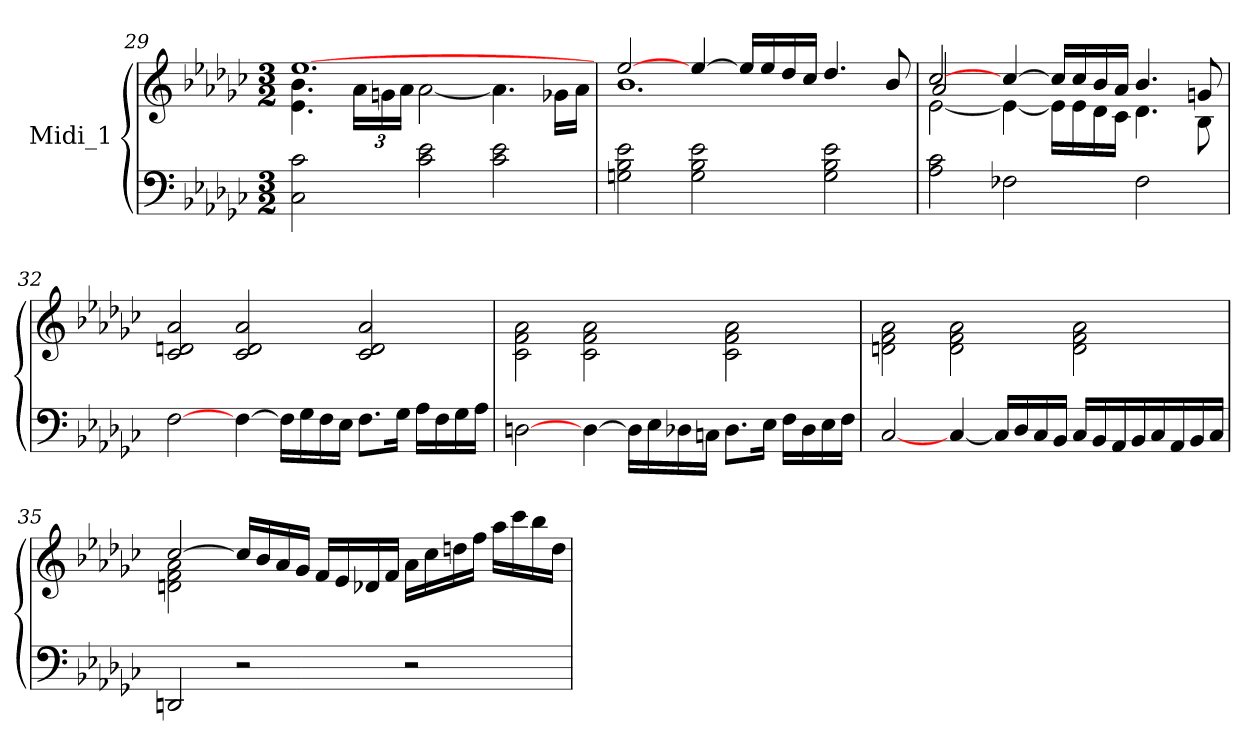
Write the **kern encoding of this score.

**kern	**kern
*part1	*part1
*staff2	*staff1
*I"Midi_1	*
*clefF4	*clefG2
*k[b-e-a-d-g-c-]	*k[b-e-a-d-g-c-]
*G-:	*G-:
*M3/2	*M3/2
=29	=29
*	*^
2C- 2c-	[1.ee-/	4.e-\ 4.b-\
.	.	24a-LL
.	.	24gn
.	.	24a-JJ
2c- 2e-	.	[2a-\
2c- 2e-	.	4.a-\]
.	.	16g-XLL
.	.	16a-JJ
=30	=30	=30
2Gn 2B- 2e-	[2ee-/	1.b-\
2G 2B- 2e-	[4ee-/	.
.	16ee-LL]	.
.	16ee-	.
.	16dd-	.
.	16cc-JJ	.
2G 2B- 2e-	4.dd-/	.
.	8b-/	.
!!LO:LB:g=z
=31	=31	=31
*	*	*^
2A- 2c-	[2cc-/	[2e-\	2a-/
2F-X	[4cc-/	4e-\_	2ryy
.	16cc-/LL]	16e-LL]	.
.	16cc-/	16e-	.
.	16b-/	16d-	.
.	16a-/JJ	16c-JJ	.
2F-	4.b-/	4.d-\	2ryy
.	8gn/	8B-\	.
=32	=32	=32	=32
!	!	!LO:N:vis=1	!LO:N:vis=1
[2F	2c-/ 2dn/ 2a-/	1.ryy	1.ryy
[4F	2c-/ 2d/ 2a-/	.	.
16FLL]	.	.	.
16G-	.	.	.
16F	.	.	.
16E-JJ	.	.	.
8.FL	2c-/ 2d/ 2a-/	.	.
16G-J	.	.	.
16A-LL	.	.	.
16F	.	.	.
16G-	.	.	.
16A-JJ	.	.	.
=33	=33	=33	=33
!	!LO:N:vis=1	!	!LO:N:vis=1
[2Dn	1.ryy	2c-\ 2f\ 2a-\	1.ryy
[4D	.	2c-\ 2f\ 2a-\	.
16DLL]	.	.	.
16E-	.	.	.
16D-X	.	.	.
16CnJJ	.	.	.
8.D-L	.	2c-\ 2f\ 2a-\	.
16E-J	.	.	.
16FLL	.	.	.
16D-	.	.	.
16E-	.	.	.
16FJJ	.	.	.
*	*v	*v	*v
!!LO:LB:g=z
=34	=34
!	!LO:N:vis=1
*	*^
[2C-	1.ryy	2dn\ 2f\ 2a-\
[4C-	.	2d\ 2f\ 2a-\
16C-LL]	.	.
16D-	.	.
16C-	.	.
16BB-JJ	.	.
16C-LL	.	2d\ 2f\ 2a-\
16BB-	.	.
16AA-	.	.
16BB-	.	.
16C-	.	.
16AA-	.	.
16BB-	.	.
16C-JJ	.	.
=35	=35	=35
2DDn	[2cc-/	2dn\ 2f\ 2a-\
2r	16cc-/LL]	2ryy
.	16b-/	.
.	16a-/	.
.	16g-/JJ	.
.	16f/LL	.
.	16e-/	.
.	16d-/	.
.	16f/JJ	.
2r	16a-LL	2ryy
.	16cc-	.
.	16ddn	.
.	16ffJJ	.
.	16aa-LL	.
.	16ccc-	.
.	16bb-	.
.	16ddJJ	.
*	*v	*v
=	=
*-	*-
